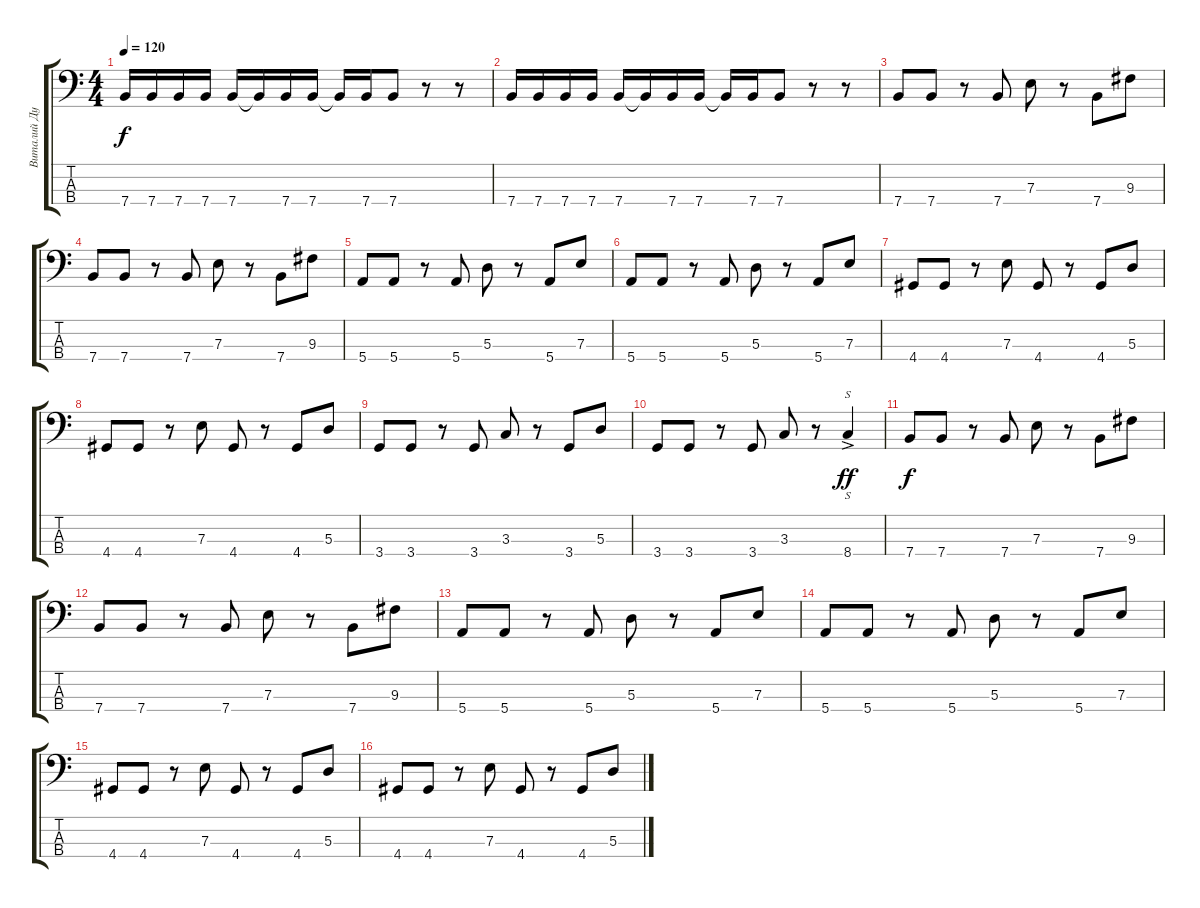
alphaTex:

\track ("Виталий Дубинин" "Виталий Ду") {instrument slapbass1}
\staff {score tabs}
\tuning (G2 D2 A1 E1) {hide}
\ts (4 4)
\tempo 120
\clef f4
\ks c
7.4.16{dy f} 7.4.16 7.4.16 7.4.16 7.4.16 7.4{t}.16 7.4.16 7.4.16 7.4{t}.16 7.4.16 7.4.8 r.8 r.8 |
7.4.16 7.4.16 7.4.16 7.4.16 7.4.16 7.4{t}.16 7.4.16 7.4.16 7.4{t}.16 7.4.16 7.4.8 r.8 r.8 |
7.4.8 7.4.8 r.8 7.4.8 7.3.8 r.8 7.4.8 9.3.8 |
7.4.8 7.4.8 r.8 7.4.8 7.3.8 r.8 7.4.8 9.3.8 |
5.4.8 5.4.8 r.8 5.4.8 5.3.8 r.8 5.4.8 7.3.8 |
5.4.8 5.4.8 r.8 5.4.8 5.3.8 r.8 5.4.8 7.3.8 |
4.4.8 4.4.8 r.8 7.3.8 4.4.8 r.8 4.4.8 5.3.8 |
4.4.8 4.4.8 r.8 7.3.8 4.4.8 r.8 4.4.8 5.3.8 |
3.4.8 3.4.8 r.8 3.4.8 3.3.8 r.8 3.4.8 5.3.8 |
3.4.8 3.4.8 r.8 3.4.8 3.3.8 r.8 8.4{ac}.4{s dy ff} |
7.4.8{dy f} 7.4.8 r.8 7.4.8 7.3.8 r.8 7.4.8 9.3.8 |
7.4.8 7.4.8 r.8 7.4.8 7.3.8 r.8 7.4.8 9.3.8 |
5.4.8 5.4.8 r.8 5.4.8 5.3.8 r.8 5.4.8 7.3.8 |
5.4.8 5.4.8 r.8 5.4.8 5.3.8 r.8 5.4.8 7.3.8 |
4.4.8 4.4.8 r.8 7.3.8 4.4.8 r.8 4.4.8 5.3.8 |
4.4.8 4.4.8 r.8 7.3.8 4.4.8 r.8 4.4.8 5.3.8
